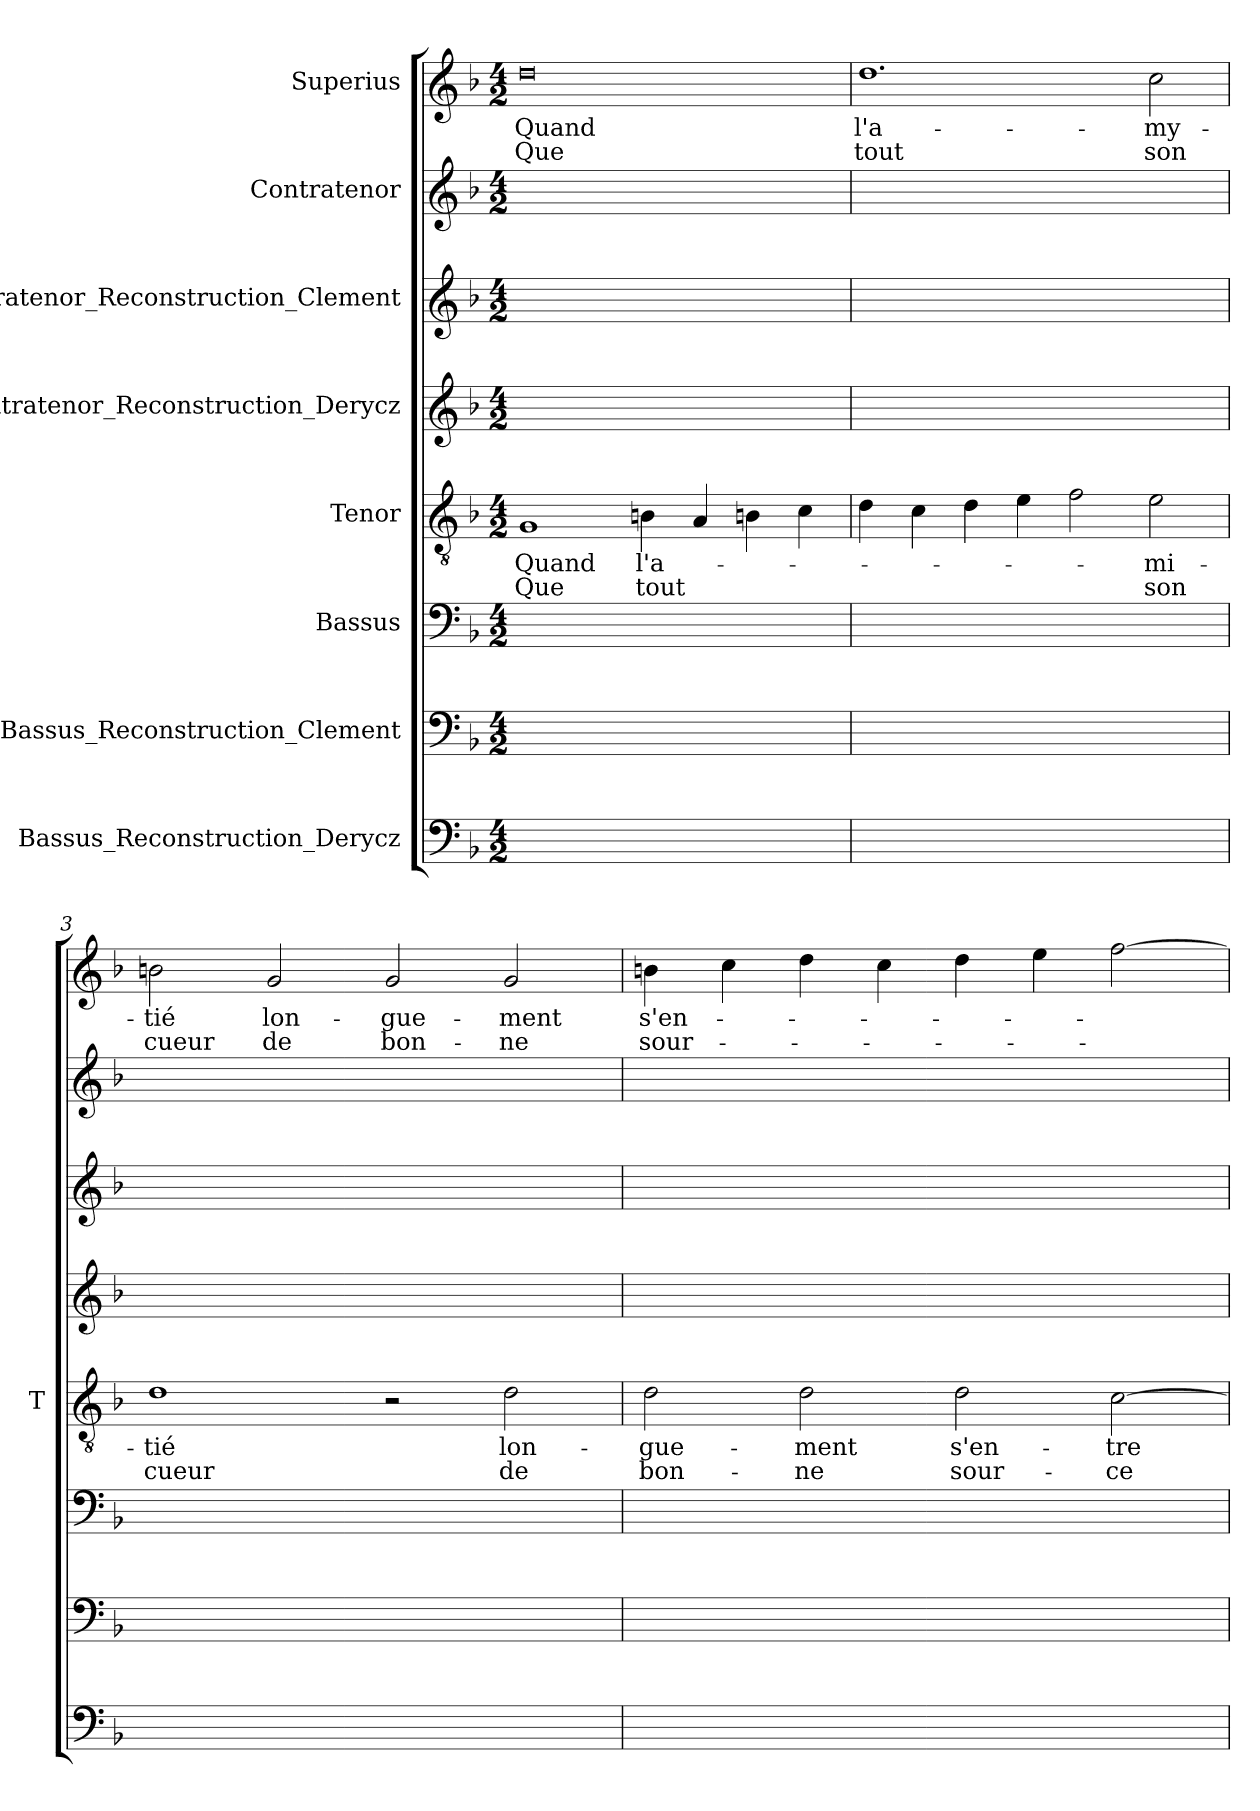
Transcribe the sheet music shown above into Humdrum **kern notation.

**kern	**kern	**kern	**kern	**text	**text	**kern	**kern	**kern	**kern	**text	**text
*part8	*part7	*part6	*part5	*part5	*part5	*part4	*part3	*part2	*part1	*part1	*part1
*staff8	*staff7	*staff6	*staff5	*staff5	*staff5	*staff4	*staff3	*staff2	*staff1	*staff1	*staff1
*I"Bassus_Reconstruction_Derycz	*I"Bassus_Reconstruction_Clement	*I"Bassus	*I"Tenor	*	*	*I"Contratenor_Reconstruction_Derycz	*I"Contratenor_Reconstruction_Clement	*I"Contratenor	*I"Superius	*	*
*	*	*	*I'T	*	*	*	*	*	*	*	*
*clefF4	*clefF4	*clefF4	*clefGv2	*	*	*clefG2	*clefG2	*clefG2	*clefG2	*	*
*k[b-]	*k[b-]	*k[b-]	*k[b-]	*	*	*k[b-]	*k[b-]	*k[b-]	*k[b-]	*	*
*M4/2	*M4/2	*M4/2	*M4/2	*	*	*M4/2	*M4/2	*M4/2	*M4/2	*	*
=1	=1	=1	=1	=1	=1	=1	=1	=1	=1	=1	=1
0ryy	0ryy	0ryy	1G	-Quand	-Que	0ryy	0ryy	0ryy	0dd	-Quand	-Que
.	.	.	4Bn	l'a-	-tout	.	.	.	.	.	.
.	.	.	4A	.	.	.	.	.	.	.	.
.	.	.	4Bn	.	.	.	.	.	.	.	.
.	.	.	4c	.	.	.	.	.	.	.	.
=2	=2	=2	=2	=2	=2	=2	=2	=2	=2	=2	=2
0ryy	0ryy	0ryy	4d	.	.	0ryy	0ryy	0ryy	1.dd	l'a-	-tout
.	.	.	4c	.	.	.	.	.	.	.	.
.	.	.	4d	.	.	.	.	.	.	.	.
.	.	.	4e	.	.	.	.	.	.	.	.
.	.	.	2f	.	.	.	.	.	.	.	.
.	.	.	2e	mi-	-son	.	.	.	2cc	my-	-son
=3	=3	=3	=3	=3	=3	=3	=3	=3	=3	=3	=3
0ryy	0ryy	0ryy	1d	-tié	-cueur	0ryy	0ryy	0ryy	2bn	-tié	-cueur
.	.	.	.	.	.	.	.	.	2g	lon-	-de
.	.	.	2r	.	.	.	.	.	2g	gue-	bon-
.	.	.	2d	lon-	-de	.	.	.	2g	-ment	-ne
=4	=4	=4	=4	=4	=4	=4	=4	=4	=4	=4	=4
0ryy	0ryy	0ryy	2d	gue-	bon-	0ryy	0ryy	0ryy	4bn	s'en-	sour-
.	.	.	.	.	.	.	.	.	4cc	.	.
.	.	.	2d	-ment	-ne	.	.	.	4dd	.	.
.	.	.	.	.	.	.	.	.	4cc	.	.
.	.	.	2d	s'en-	sour-	.	.	.	4dd	.	.
.	.	.	.	.	.	.	.	.	4ee	.	.
.	.	.	[2c	tre-	-ce	.	.	.	[2ff	.	.
=	=	=	=	=	=	=	=	=	=	=	=
*-	*-	*-	*-	*-	*-	*-	*-	*-	*-	*-	*-
